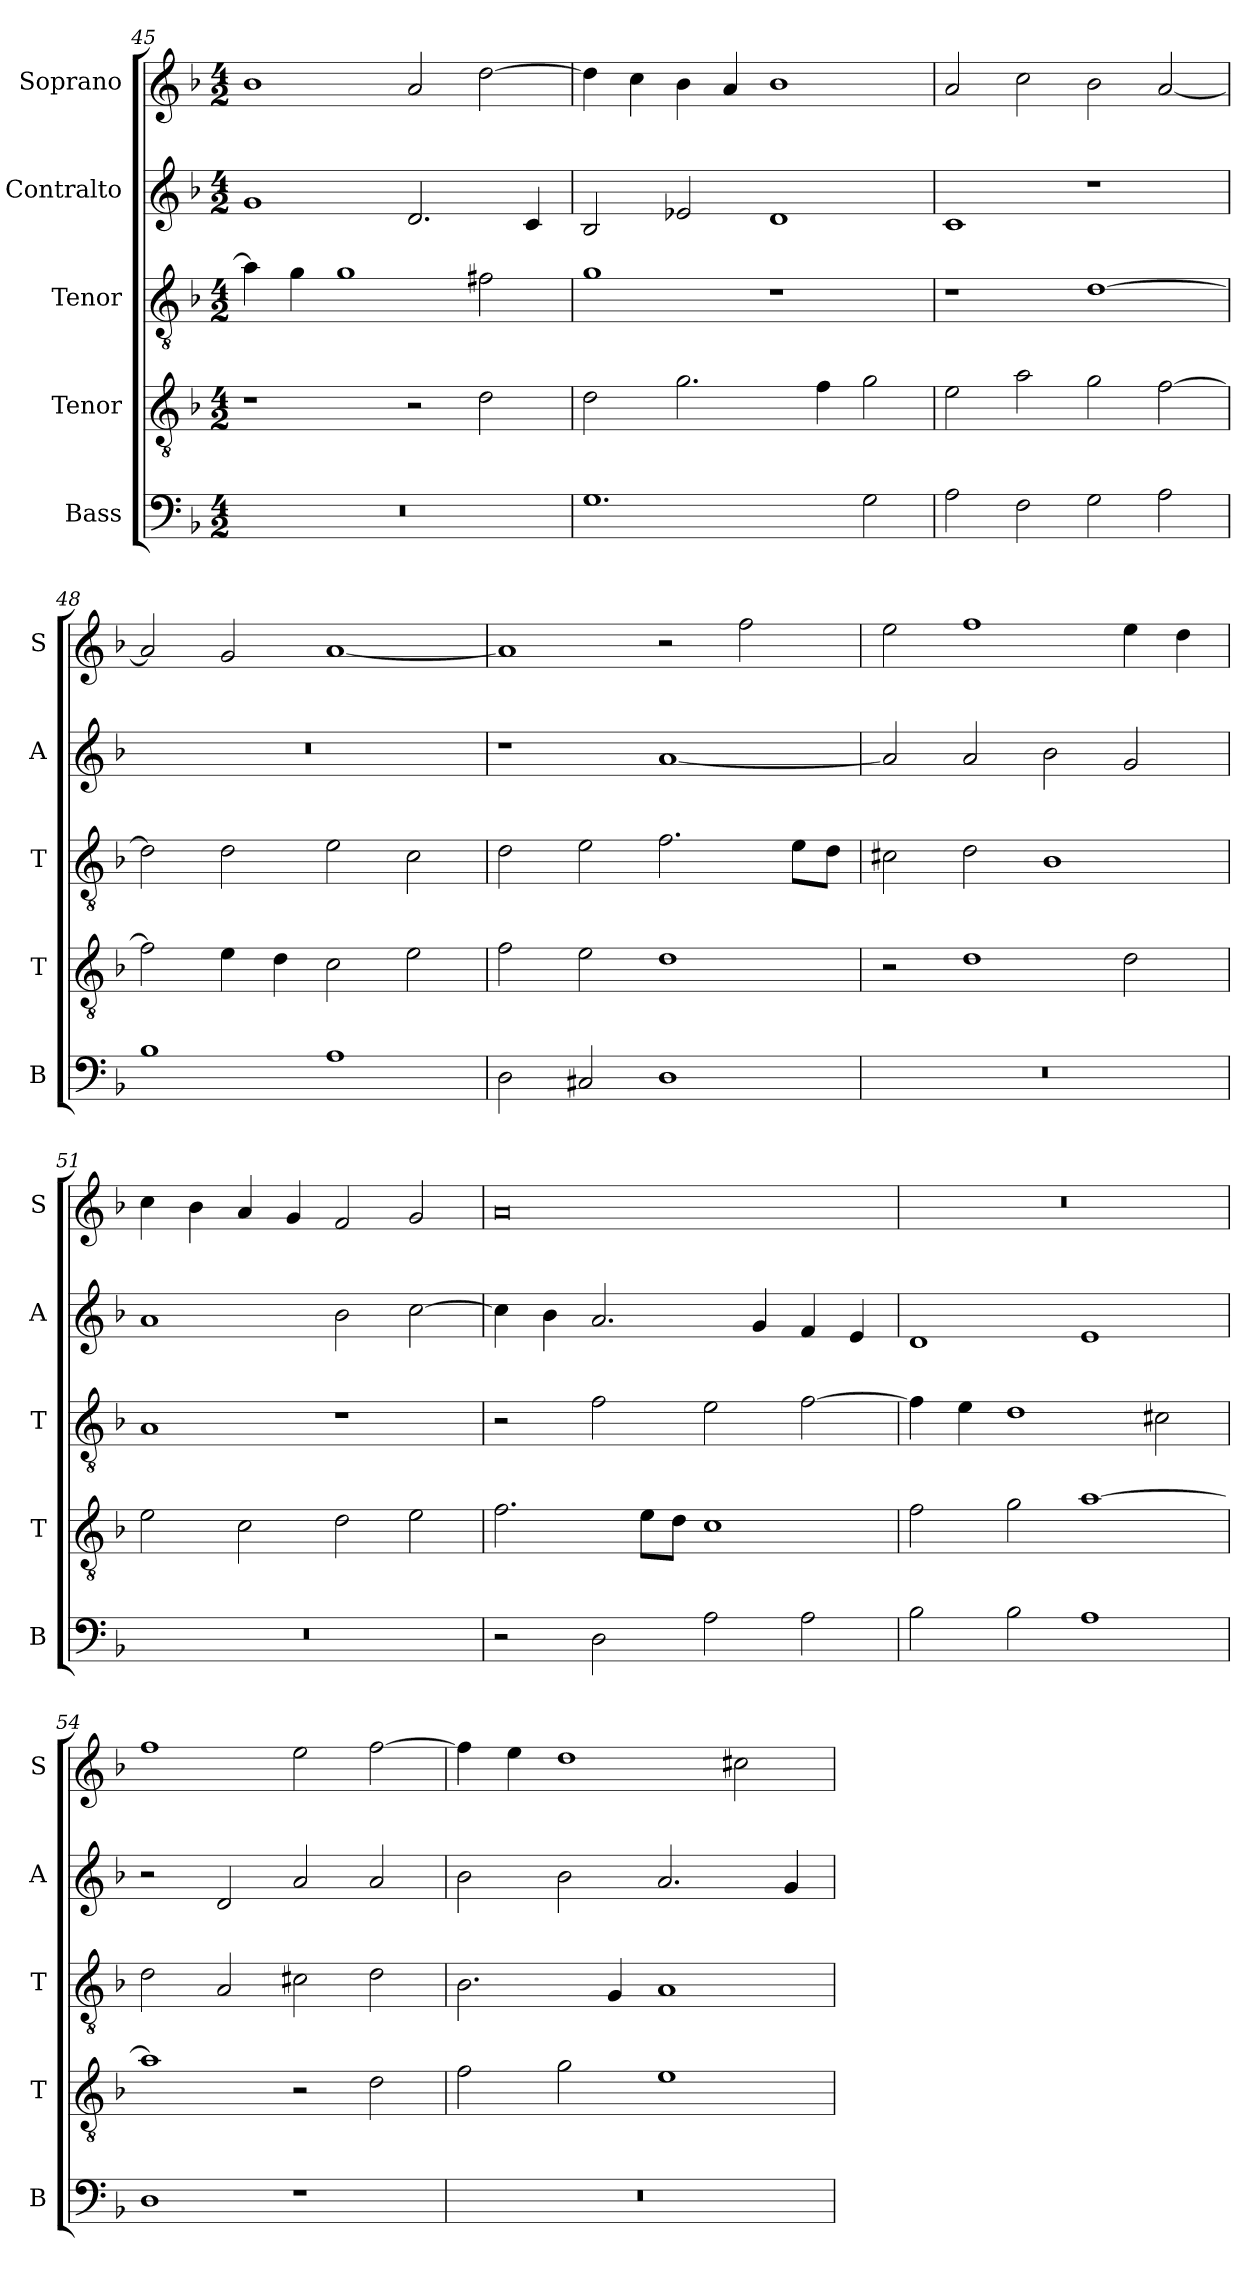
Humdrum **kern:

**kern	**kern	**kern	**kern	**kern
*part5	*part4	*part3	*part2	*part1
*staff5	*staff4	*staff3	*staff2	*staff1
*I"Bass	*I"Tenor	*I"Tenor	*I"Contralto	*I"Soprano
*I'B	*I'T	*I'T	*I'A	*I'S
*clefF4	*clefGv2	*clefGv2	*clefG2	*clefG2
*k[b-]	*k[b-]	*k[b-]	*k[b-]	*k[b-]
*D:aeo	*D:aeo	*D:aeo	*D:aeo	*D:aeo
*M4/2	*M4/2	*M4/2	*M4/2	*M4/2
=45	=45	=45	=45	=45
0r	1r	4a]	1g	1b-
.	.	4g	.	.
.	.	1g	.	.
.	2r	.	2.d	2a
.	2d	2f#X	.	[2dd
.	.	.	4c	.
=46	=46	=46	=46	=46
1.G	2d	1g	2B-	4dd]
.	.	.	.	4cc
.	2.g	.	2e-X	4b-
.	.	.	.	4a
.	.	1r	1d	1b-
.	4f	.	.	.
2G	2g	.	.	.
=47	=47	=47	=47	=47
2A	2e	1r	1c	2a
2F	2a	.	.	2cc
2G	2g	[1d	1r	2b-
2A	[2f	.	.	[2a
=48	=48	=48	=48	=48
1B-	2f]	2d]	0r	2a]
.	4e	2d	.	2g
.	4d	.	.	.
1A	2c	2e	.	[1a
.	2e	2c	.	.
=49	=49	=49	=49	=49
2D	2f	2d	1r	1a]
2C#X	2e	2e	.	.
1D	1d	2.f	[1a	2r
.	.	.	.	2ff
.	.	8e\L	.	.
.	.	8d\J	.	.
=50	=50	=50	=50	=50
0r	2r	2c#X	2a]	2ee
.	1d	2d	2a	1ff
.	.	1B-	2b-	.
.	2d	.	2g	4ee
.	.	.	.	4dd
=51	=51	=51	=51	=51
0r	2e	1A	1a	4cc
.	.	.	.	4b-
.	2c	.	.	4a
.	.	.	.	4g
.	2d	1r	2b-	2f
.	2e	.	[2cc	2g
=52	=52	=52	=52	=52
2r	2.f	2r	4cc]	0a
.	.	.	4b-	.
2D	.	2f	2.a	.
.	8e\L	.	.	.
.	8d\J	.	.	.
2A	1c	2e	.	.
.	.	.	4g	.
2A	.	[2f	4f	.
.	.	.	4e	.
=53	=53	=53	=53	=53
2B-	2f	4f]	1d	0r
.	.	4e	.	.
2B-	2g	1d	.	.
1A	[1a	.	1e	.
.	.	2c#X	.	.
=54	=54	=54	=54	=54
1D	1a]	2d	2r	1ff
.	.	2A	2d	.
1r	2r	2c#X	2a	2ee
.	2d	2d	2a	[2ff
=55	=55	=55	=55	=55
0r	2f	2.B-	2b-	4ff]
.	.	.	.	4ee
.	2g	.	2b-	1dd
.	.	4G	.	.
.	1e	1A	2.a	.
.	.	.	.	2cc#X
.	.	.	4g	.
=	=	=	=	=
*-	*-	*-	*-	*-
